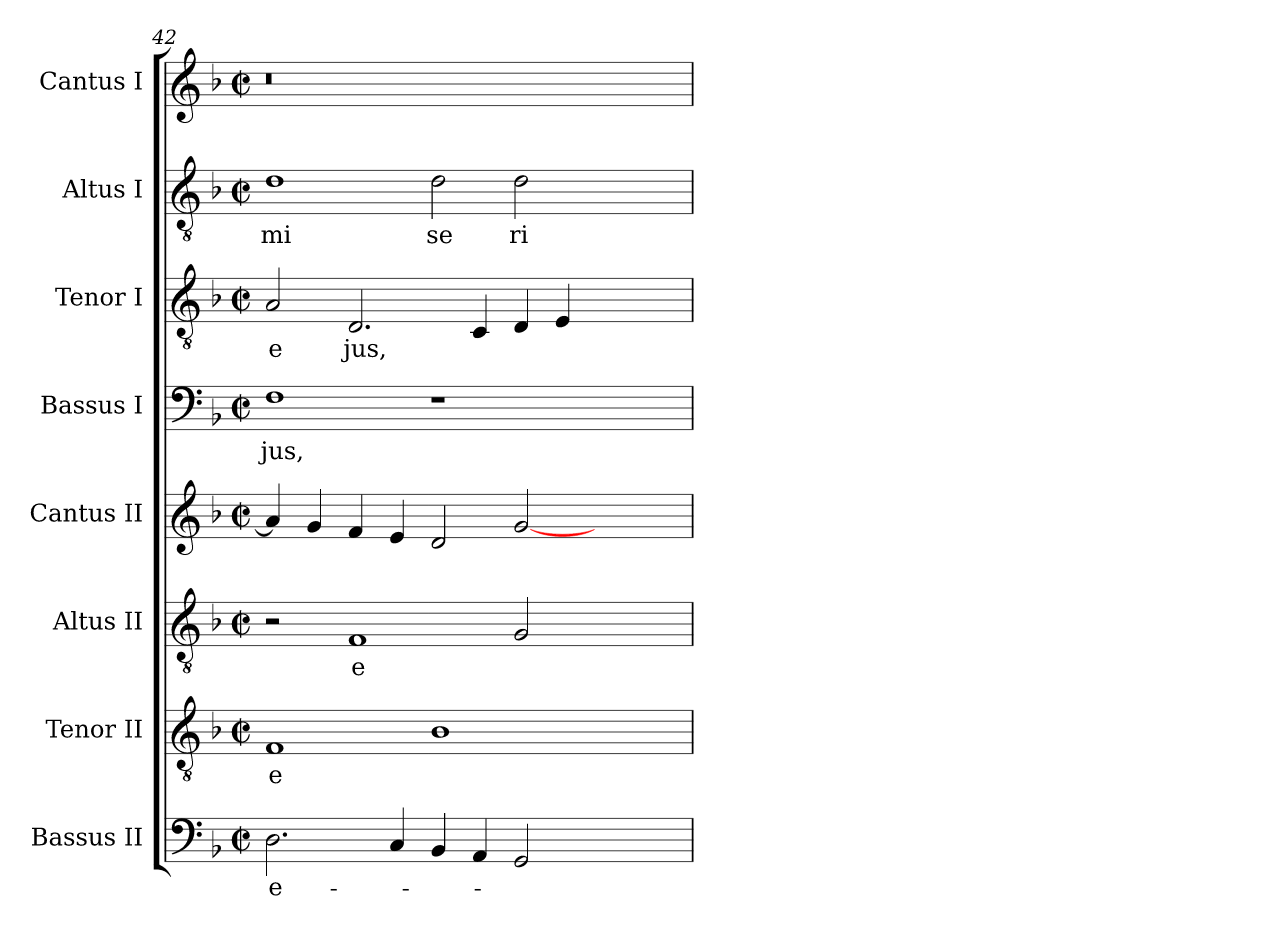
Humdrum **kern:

**kern	**text	**kern	**text	**kern	**text	**kern	**kern	**text	**kern	**text	**kern	**text	**kern
*part8	*part8	*part7	*part7	*part6	*part6	*part5	*part4	*part4	*part3	*part3	*part2	*part2	*part1
*staff8	*staff8	*staff7	*staff7	*staff6	*staff6	*staff5	*staff4	*staff4	*staff3	*staff3	*staff2	*staff2	*staff1
*I"Bassus II	*	*I"Tenor II	*	*I"Altus II	*	*I"Cantus II	*I"Bassus I	*	*I"Tenor I	*	*I"Altus I	*	*I"Cantus I
*clefF4	*	*clefGv2	*	*clefGv2	*	*clefG2	*clefF4	*	*clefGv2	*	*clefGv2	*	*clefG2
*k[b-]	*	*k[b-]	*	*k[b-]	*	*k[b-]	*k[b-]	*	*k[b-]	*	*k[b-]	*	*k[b-]
*F:	*	*F:	*	*F:	*	*F:	*F:	*	*F:	*	*F:	*	*F:
*M2/2	*	*M2/2	*	*M2/2	*	*M2/2	*M2/2	*	*M2/2	*	*M2/2	*	*M2/2
*met(c|)	*	*met(c|)	*	*met(c|)	*	*met(c|)	*met(c|)	*	*met(c|)	*	*met(c|)	*	*met(c|)
=42	=42	=42	=42	=42	=42	=42	=42	=42	=42	=42	=42	=42	=42
!	!LO:LY:b:cj	!	!LO:LY:b:rj	!	!	!	!	!LO:LY:b:cj	!	!LO:LY:b:cj	!	!LO:LY:b:cj	!
2.D\	e-	1F	e	2r	.	4a/]	1F	jus,	2A/	e	1d	mi	0r
.	.	.	.	.	.	4g/	.	.	.	.	.	.	.
!	!	!	!	!	!LO:LY:b:rj	!	!	!	!	!LO:LY:b	!	!	!
.	.	.	.	1F	e	4f/	.	.	2.D/	jus,	.	.	.
4C/	.	.	.	.	.	4e/	.	.	.	.	.	.	.
!	!	!	!	!	!	!	!LO:N:vis=1	!	!	!	!	!LO:LY:b:cj	!
4BB-/	.	1B-	.	.	.	2d/	0r	.	.	.	2d\	se	.
4AA/	.	.	.	.	.	.	.	.	4C/	.	.	.	.
!	!	!	!	!	!	!	!	!	!	!	!	!LO:LY:b:cj	!
2GG/	.	.	.	2G/	.	[<2g/	.	.	4D/	.	2d\	ri	.
.	.	.	.	.	.	.	.	.	4E/	.	.	.	.
1ryy	.	1ryy	.	1ryy	.	1ryy	.	.	1ryy	.	1ryy	.	1ryy
=	=	=	=	=	=	=	=	=	=	=	=	=	=
*-	*-	*-	*-	*-	*-	*-	*-	*-	*-	*-	*-	*-	*-
